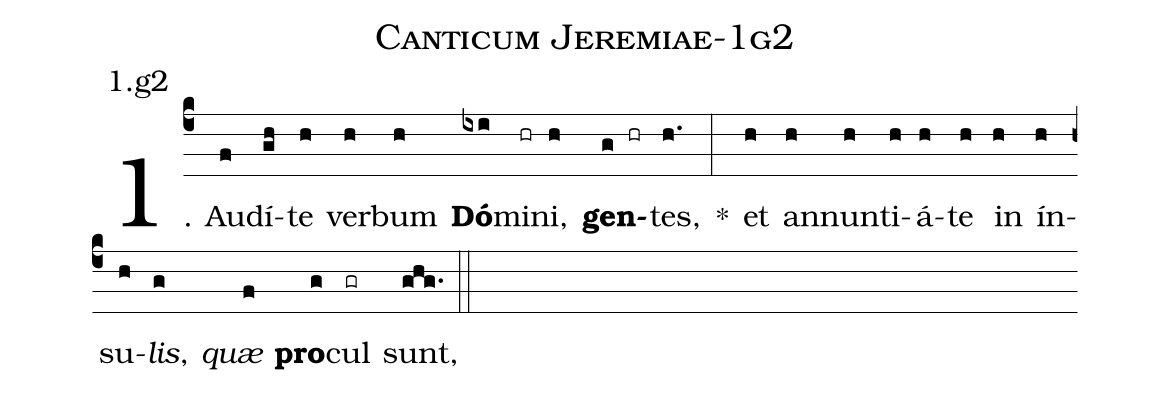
name: Canticum Jeremiae-1g2;
annotation: 1.g2;
%%
(c4)1. Au(f)dí(gh)te(h) ver(h)bum(h) <b>Dó</b>(ixi)mi(hr)ni,(h) <b>gen</b>(g hr)tes,(h.) *(:) et(h) an(h)nun(h)ti(h)á(h)te(h) in(h) ín(h)su(h)<i>lis</i>,(g) <i>quæ</i>(f) <b>pro</b>(g)cul(gr) sunt,(ghg.) (::)
